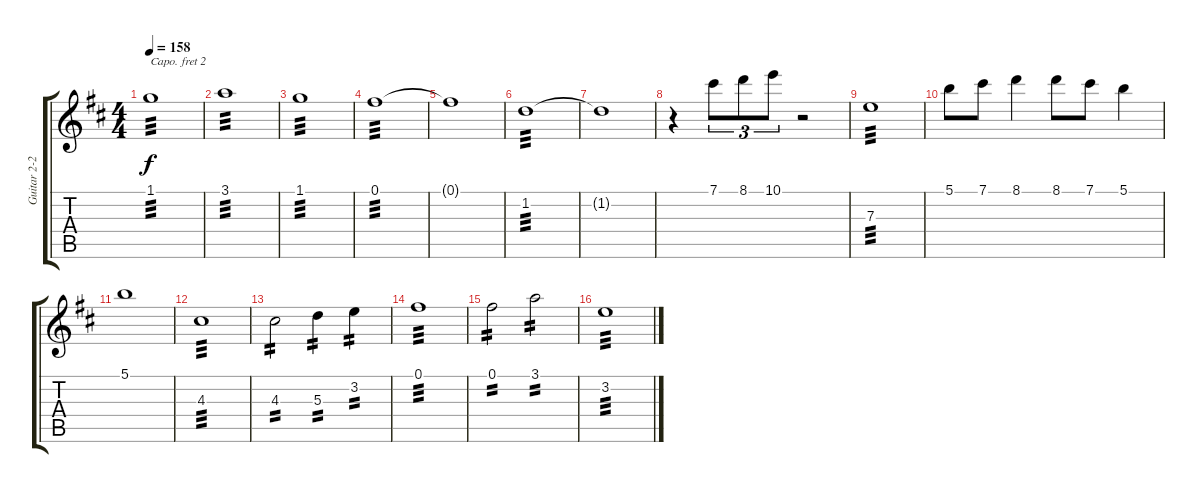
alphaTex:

\track ("Guitar 2-2" "Guitar 2-2") {instrument acousticguitarnylon}
\staff {score tabs}
\capo 2
\tuning (E4 B3 G3 D3 A2 E2) {hide}
\ts (4 4)
\tempo 158
\clef g2
\ks d
1.1.1{tp 3 dy f} |
3.1.1{tp 3} |
1.1.1{tp 3} |
0.1.1{tp 3} |
0.1{t}.1 |
1.2.1{tp 3} |
1.2{t}.1 |
r.4 7.1.8{tu (3 2)} 8.1.8{tu (3 2)} 10.1.8{tu (3 2)} r.2 |
7.3.1{tp 3} |
5.1.8 7.1.8 8.1.4 8.1.8 7.1.8 5.1.4 |
5.1.1 |
4.3.1{tp 3} |
4.3.2{tp 2} 5.3.4{tp 2} 3.2.4{tp 2} |
0.1.1{tp 3} |
0.1.2{tp 2} 3.1.2{tp 2} |
3.2.1{tp 3}
